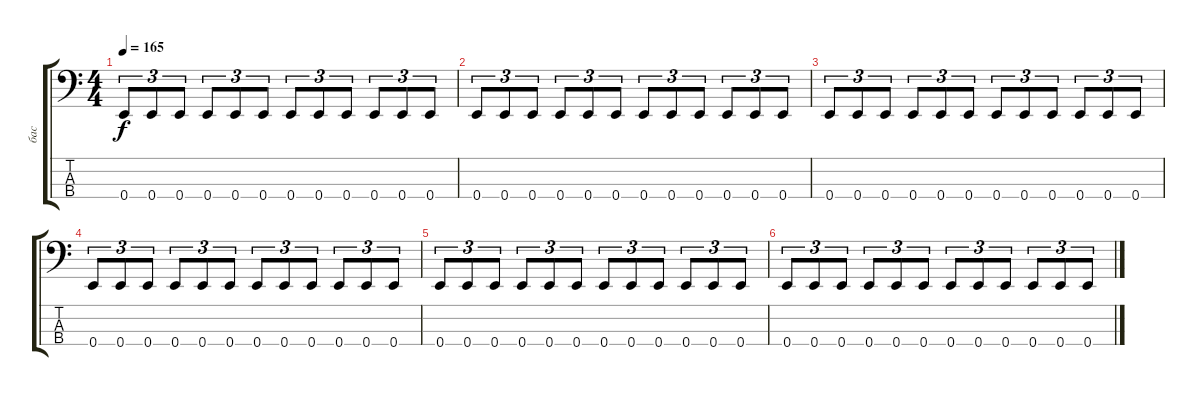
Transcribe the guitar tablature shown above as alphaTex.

\track ("бас" "бас") {instrument electricbassfinger}
\staff {score tabs}
\tuning (G2 D2 A1 E1) {hide}
\ts (4 4)
\tempo 165
\clef f4
\ks c
0.4.8{tu (3 2) dy f} 0.4.8{tu (3 2)} 0.4.8{tu (3 2)} 0.4.8{tu (3 2)} 0.4.8{tu (3 2)} 0.4.8{tu (3 2)} 0.4.8{tu (3 2)} 0.4.8{tu (3 2)} 0.4.8{tu (3 2)} 0.4.8{tu (3 2)} 0.4.8{tu (3 2)} 0.4.8{tu (3 2)} |
0.4.8{tu (3 2)} 0.4.8{tu (3 2)} 0.4.8{tu (3 2)} 0.4.8{tu (3 2)} 0.4.8{tu (3 2)} 0.4.8{tu (3 2)} 0.4.8{tu (3 2)} 0.4.8{tu (3 2)} 0.4.8{tu (3 2)} 0.4.8{tu (3 2)} 0.4.8{tu (3 2)} 0.4.8{tu (3 2)} |
0.4.8{tu (3 2)} 0.4.8{tu (3 2)} 0.4.8{tu (3 2)} 0.4.8{tu (3 2)} 0.4.8{tu (3 2)} 0.4.8{tu (3 2)} 0.4.8{tu (3 2)} 0.4.8{tu (3 2)} 0.4.8{tu (3 2)} 0.4.8{tu (3 2)} 0.4.8{tu (3 2)} 0.4.8{tu (3 2)} |
0.4.8{tu (3 2)} 0.4.8{tu (3 2)} 0.4.8{tu (3 2)} 0.4.8{tu (3 2)} 0.4.8{tu (3 2)} 0.4.8{tu (3 2)} 0.4.8{tu (3 2)} 0.4.8{tu (3 2)} 0.4.8{tu (3 2)} 0.4.8{tu (3 2)} 0.4.8{tu (3 2)} 0.4.8{tu (3 2)} |
0.4.8{tu (3 2)} 0.4.8{tu (3 2)} 0.4.8{tu (3 2)} 0.4.8{tu (3 2)} 0.4.8{tu (3 2)} 0.4.8{tu (3 2)} 0.4.8{tu (3 2)} 0.4.8{tu (3 2)} 0.4.8{tu (3 2)} 0.4.8{tu (3 2)} 0.4.8{tu (3 2)} 0.4.8{tu (3 2)} |
0.4.8{tu (3 2)} 0.4.8{tu (3 2)} 0.4.8{tu (3 2)} 0.4.8{tu (3 2)} 0.4.8{tu (3 2)} 0.4.8{tu (3 2)} 0.4.8{tu (3 2)} 0.4.8{tu (3 2)} 0.4.8{tu (3 2)} 0.4.8{tu (3 2)} 0.4.8{tu (3 2)} 0.4.8{tu (3 2)}
